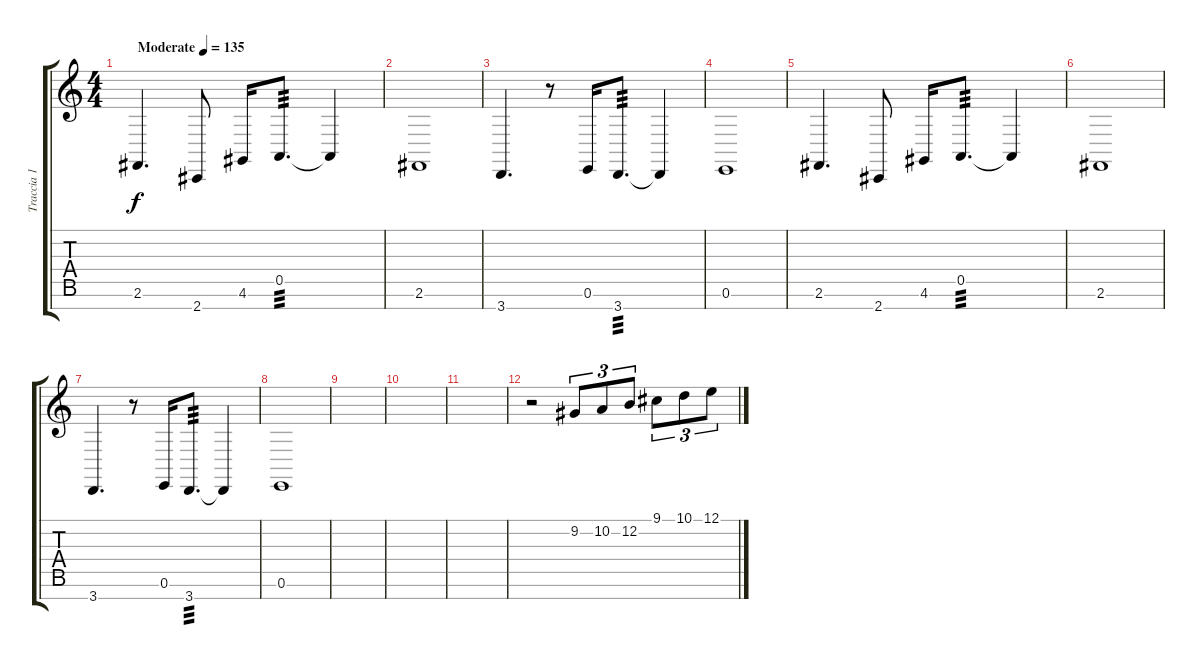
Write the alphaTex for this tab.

\track ("Traccia 1" "Traccia 1") {instrument harpsichord}
\staff {score tabs}
\tuning (E4 B3 G3 D3 A2 E2 B1) {hide}
\ts (4 4)
\tempo (135 "Moderate")
\clef g2
\ks c
2.6.4{d dy f instrument harpsichord} 2.7.8 4.6.16 0.5.8{d tp 3} 0.5{t}.4 |
2.6.1 |
3.7.4{d} r.8 0.6.16 3.7.8{d tp 3} 3.7{t}.4 |
0.6.1 |
2.6.4{d} 2.7.8 4.6.16 0.5.8{d tp 3} 0.5{t}.4 |
2.6.1 |
3.7.4{d} r.8 0.6.16 3.7.8{d tp 3} 3.7{t}.4 |
0.6.1 |
|
|
|
r.2 9.2.8{tu (3 2)} 10.2.8{tu (3 2)} 12.2.8{tu (3 2)} 9.1.8{tu (3 2)} 10.1.8{tu (3 2)} 12.1.8{tu (3 2)}
